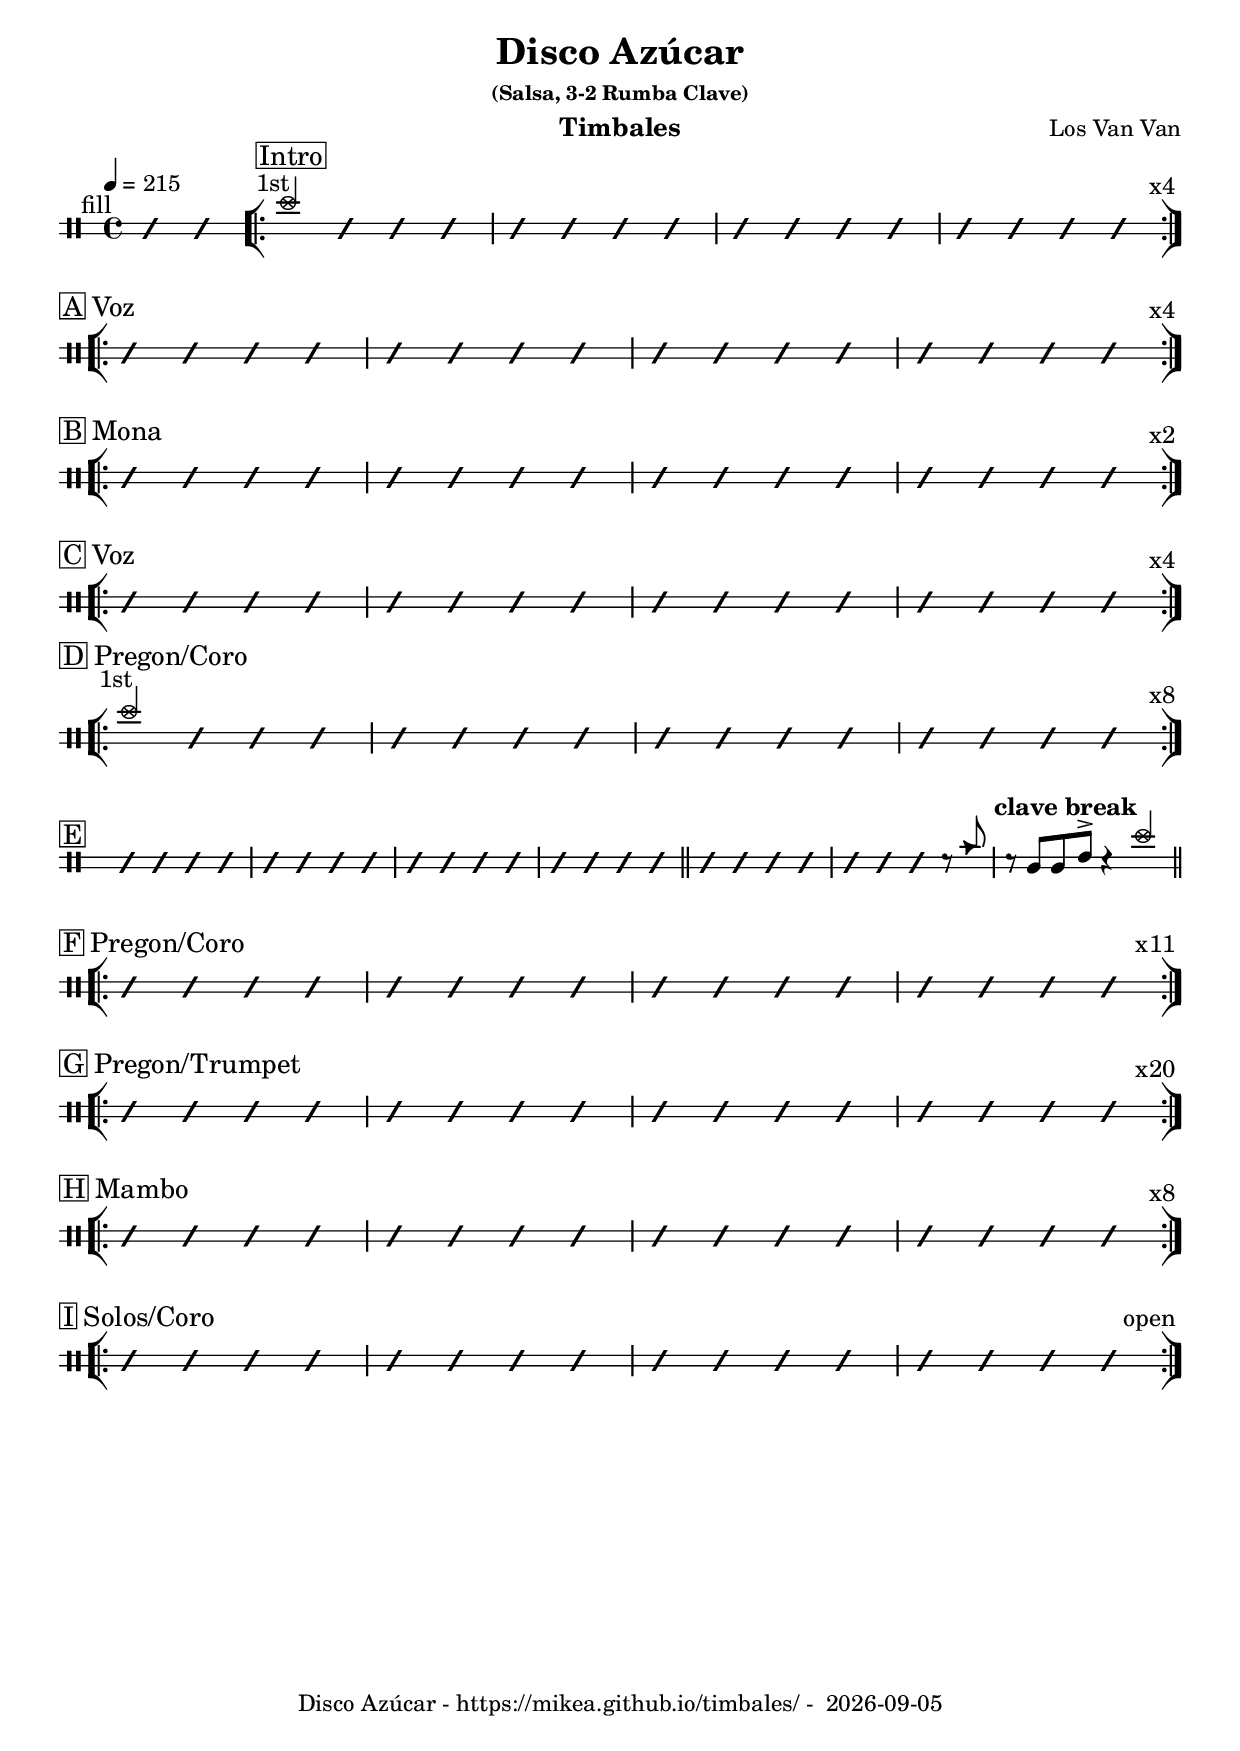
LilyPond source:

\version "2.24.2"
\include "charts/common.ly"

date = #(strftime "%Y-%m-%d" (localtime (current-time)))

\header {
  title = "Disco Azúcar"
  subsubtitle = "(Salsa, 3-2 Rumba Clave)"
  composer = "Los Van Van"
  instrument = "Timbales"
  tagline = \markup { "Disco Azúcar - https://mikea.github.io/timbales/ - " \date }
}

\newTimbalesStaff <<
    \newDrumVoiceOne \drummode { 
        \tempo 4 = 215

      \partial 2 \textMark "fill" \rs \rs |

      \sect-no-break "Intro" ""
      \bar "[|:-||"
      \textMark "1st" cymc4 \rs \rs \rs | \comp #4 | \comp #4 |  \comp #4 \textEndMark "x4" |       
      \bar ":|][|:"

      \sect "A" "Voz"
      \comp #4 | \comp #4 | \comp #4 |  \comp #4 \textEndMark "x4" |
      \bar ":|][|:"

      \sect "B" "Mona"
      \comp #4 | \comp #4 | \comp #4 |  \comp #4 \textEndMark "x2" |
      \bar ":|][|:"

      \sect "C" "Voz"
      \comp #4 | \comp #4 | \comp #4 |  \comp #4 \textEndMark "x4" |
      \bar ":|][|:"

      \sect "D" "Pregon/Coro"
      \textMark "1st" cymc4 \rs \rs \rs  | \comp #4 | \comp #4 |  \comp #4 \textEndMark "x8" |
      \bar ":|]"

      \sect "E" ""
      \comp #4 | \comp #4 | \comp #4 |  \comp #4 | \bar "||"
      \comp #4 | \rs \rs \rs r8 cb8 | \clave-break r8 timl8 timl8 timh8^> r4 cymc4 |  

      \sect "F" "Pregon/Coro"
      \bar "[|:-||"
      \comp #4 | \comp #4 | \comp #4 |  \comp #4 \textEndMark "x11" |       
      \bar ":|][|:"

      \sect "G" "Pregon/Trumpet"
      \comp #4 | \comp #4 | \comp #4 |  \comp #4 \textEndMark "x20" |       
      \bar ":|][|:"

      \sect "H" "Mambo"
      \comp #4 | \comp #4 | \comp #4 |  \comp #4 \textEndMark "x8" |       
      \bar ":|][|:"

      \sect "I" "Solos/Coro"
      \comp #4 | \comp #4 | \comp #4 |  \comp #4 \textEndMark "open" |       
      \bar ":|]"
    }
>>
